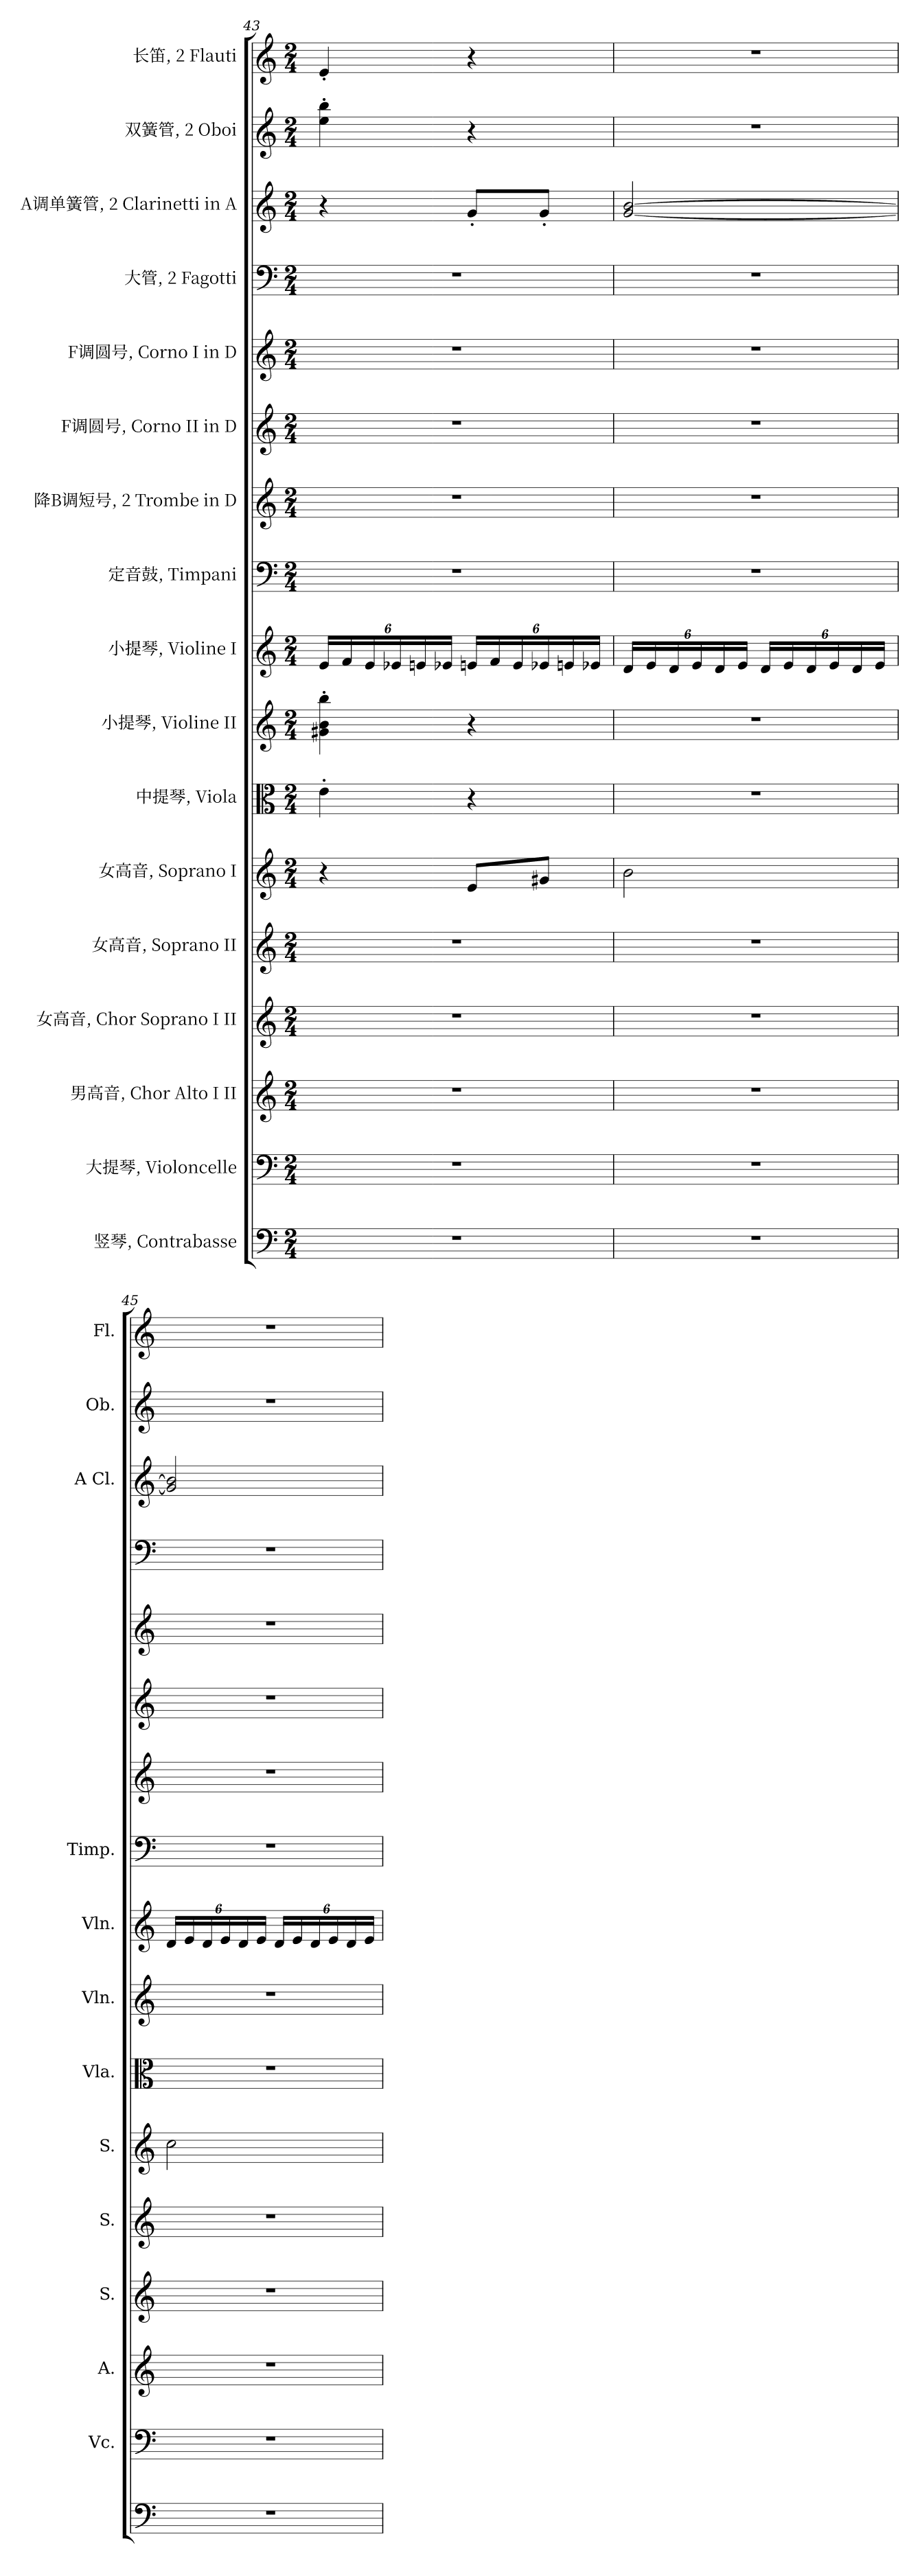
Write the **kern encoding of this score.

**kern	**kern	**kern	**kern	**kern	**kern	**kern	**kern	**kern	**kern	**kern	**kern	**kern	**kern	**kern	**kern	**kern
*part17	*part16	*part15	*part14	*part13	*part12	*part11	*part10	*part9	*part8	*part7	*part6	*part5	*part4	*part3	*part2	*part1
*staff17	*staff16	*staff15	*staff14	*staff13	*staff12	*staff11	*staff10	*staff9	*staff8	*staff7	*staff6	*staff5	*staff4	*staff3	*staff2	*staff1
*I"竖琴, Contrabasse	*I"大提琴, Violoncelle	*I"男高音, Chor Alto I II	*I"女高音, Chor Soprano I II	*I"女高音, Soprano II	*I"女高音, Soprano I	*I"中提琴, Viola	*I"小提琴, Violine II	*I"小提琴, Violine I	*I"定音鼓, Timpani	*I"降B调短号, 2 Trombe in D	*I"F调圆号, Corno II in D	*I"F调圆号, Corno I in D	*I"大管, 2 Fagotti	*I"A调单簧管, 2 Clarinetti in A	*I"双簧管, 2 Oboi	*I"长笛, 2 Flauti
*	*I'Vc.	*I'A.	*I'S.	*I'S.	*I'S.	*I'Vla.	*I'Vln.	*I'Vln.	*I'Timp.	*	*	*	*	*I'A Cl.	*I'Ob.	*I'Fl.
!!LO:PB:g=z
*clefF4	*clefF4	*clefG2	*clefG2	*clefG2	*clefG2	*clefC3	*clefG2	*clefG2	*clefF4	*clefG2	*clefG2	*clefG2	*clefF4	*clefG2	*clefG2	*clefG2
*	*	*	*	*	*	*	*	*	*	*ITrd1c2	*ITrd4c7	*ITrd4c7	*	*ITrd2c3	*	*
*k[]	*k[]	*k[]	*k[]	*k[]	*k[]	*k[]	*k[]	*k[]	*k[]	*k[b-e-]	*k[b-]	*k[b-]	*k[]	*k[f#c#g#]	*k[]	*k[]
*M2/4	*M2/4	*M2/4	*M2/4	*M2/4	*M2/4	*M2/4	*M2/4	*M2/4	*M2/4	*M2/4	*M2/4	*M2/4	*M2/4	*M2/4	*M2/4	*M2/4
*MM85	*MM85	*MM85	*MM85	*MM85	*MM85	*MM85	*MM85	*MM85	*MM85	*MM85	*MM85	*MM85	*MM85	*MM85	*MM85	*MM85
*	*	*	*	*	*	*	*	*Xbrackettup	*	*	*	*	*	*	*	*
=43	=43	=43	=43	=43	=43	=43	=43	=43	=43	=43	=43	=43	=43	=43	=43	=43
2r	2r	2r	2r	2r	4r	4e'\	4g#X\' 4b\' 4bb\'	24e/LL	2r	2r	2r	2r	2r	4r	4ee\' 4bb\'	4e'/
.	.	.	.	.	.	.	.	24f/	.	.	.	.	.	.	.	.
.	.	.	.	.	.	.	.	24e/	.	.	.	.	.	.	.	.
.	.	.	.	.	.	.	.	24e-X/	.	.	.	.	.	.	.	.
.	.	.	.	.	.	.	.	24en/	.	.	.	.	.	.	.	.
.	.	.	.	.	.	.	.	24e-X/JJ	.	.	.	.	.	.	.	.
*	*	*	*	*	*	*	*	*	*	*	*	*	*	*	*	*MM90
.	.	.	.	.	8e/L	4r	4r	24en/LL	.	.	.	.	.	8e'/L	4r	4r
.	.	.	.	.	.	.	.	24f/	.	.	.	.	.	.	.	.
.	.	.	.	.	.	.	.	24e/	.	.	.	.	.	.	.	.
.	.	.	.	.	8g#X/J	.	.	24e-X/	.	.	.	.	.	8e'/J	.	.
.	.	.	.	.	.	.	.	24en/	.	.	.	.	.	.	.	.
.	.	.	.	.	.	.	.	24e-X/JJ	.	.	.	.	.	.	.	.
=44	=44	=44	=44	=44	=44	=44	=44	=44	=44	=44	=44	=44	=44	=44	=44	=44
*	*	*	*	*	*	*	*	*	*	*	*	*	*	*	*	*MM85
2r	2r	2r	2r	2r	2b\	2r	2r	24d/LL	2r	2r	2r	2r	2r	[2e/ [2g#/	2r	2r
.	.	.	.	.	.	.	.	24e/	.	.	.	.	.	.	.	.
.	.	.	.	.	.	.	.	24d/	.	.	.	.	.	.	.	.
.	.	.	.	.	.	.	.	24e/	.	.	.	.	.	.	.	.
.	.	.	.	.	.	.	.	24d/	.	.	.	.	.	.	.	.
.	.	.	.	.	.	.	.	24e/JJ	.	.	.	.	.	.	.	.
.	.	.	.	.	.	.	.	24d/LL	.	.	.	.	.	.	.	.
.	.	.	.	.	.	.	.	24e/	.	.	.	.	.	.	.	.
.	.	.	.	.	.	.	.	24d/	.	.	.	.	.	.	.	.
.	.	.	.	.	.	.	.	24e/	.	.	.	.	.	.	.	.
.	.	.	.	.	.	.	.	24d/	.	.	.	.	.	.	.	.
.	.	.	.	.	.	.	.	24e/JJ	.	.	.	.	.	.	.	.
=45	=45	=45	=45	=45	=45	=45	=45	=45	=45	=45	=45	=45	=45	=45	=45	=45
2r	2r	2r	2r	2r	2cc\	2r	2r	24d/LL	2r	2r	2r	2r	2r	2e/] 2g#/]	2r	2r
.	.	.	.	.	.	.	.	24e/	.	.	.	.	.	.	.	.
.	.	.	.	.	.	.	.	24d/	.	.	.	.	.	.	.	.
.	.	.	.	.	.	.	.	24e/	.	.	.	.	.	.	.	.
.	.	.	.	.	.	.	.	24d/	.	.	.	.	.	.	.	.
.	.	.	.	.	.	.	.	24e/JJ	.	.	.	.	.	.	.	.
.	.	.	.	.	.	.	.	24d/LL	.	.	.	.	.	.	.	.
.	.	.	.	.	.	.	.	24e/	.	.	.	.	.	.	.	.
.	.	.	.	.	.	.	.	24d/	.	.	.	.	.	.	.	.
.	.	.	.	.	.	.	.	24e/	.	.	.	.	.	.	.	.
.	.	.	.	.	.	.	.	24d/	.	.	.	.	.	.	.	.
.	.	.	.	.	.	.	.	24e/JJ	.	.	.	.	.	.	.	.
=	=	=	=	=	=	=	=	=	=	=	=	=	=	=	=	=
*-	*-	*-	*-	*-	*-	*-	*-	*-	*-	*-	*-	*-	*-	*-	*-	*-
